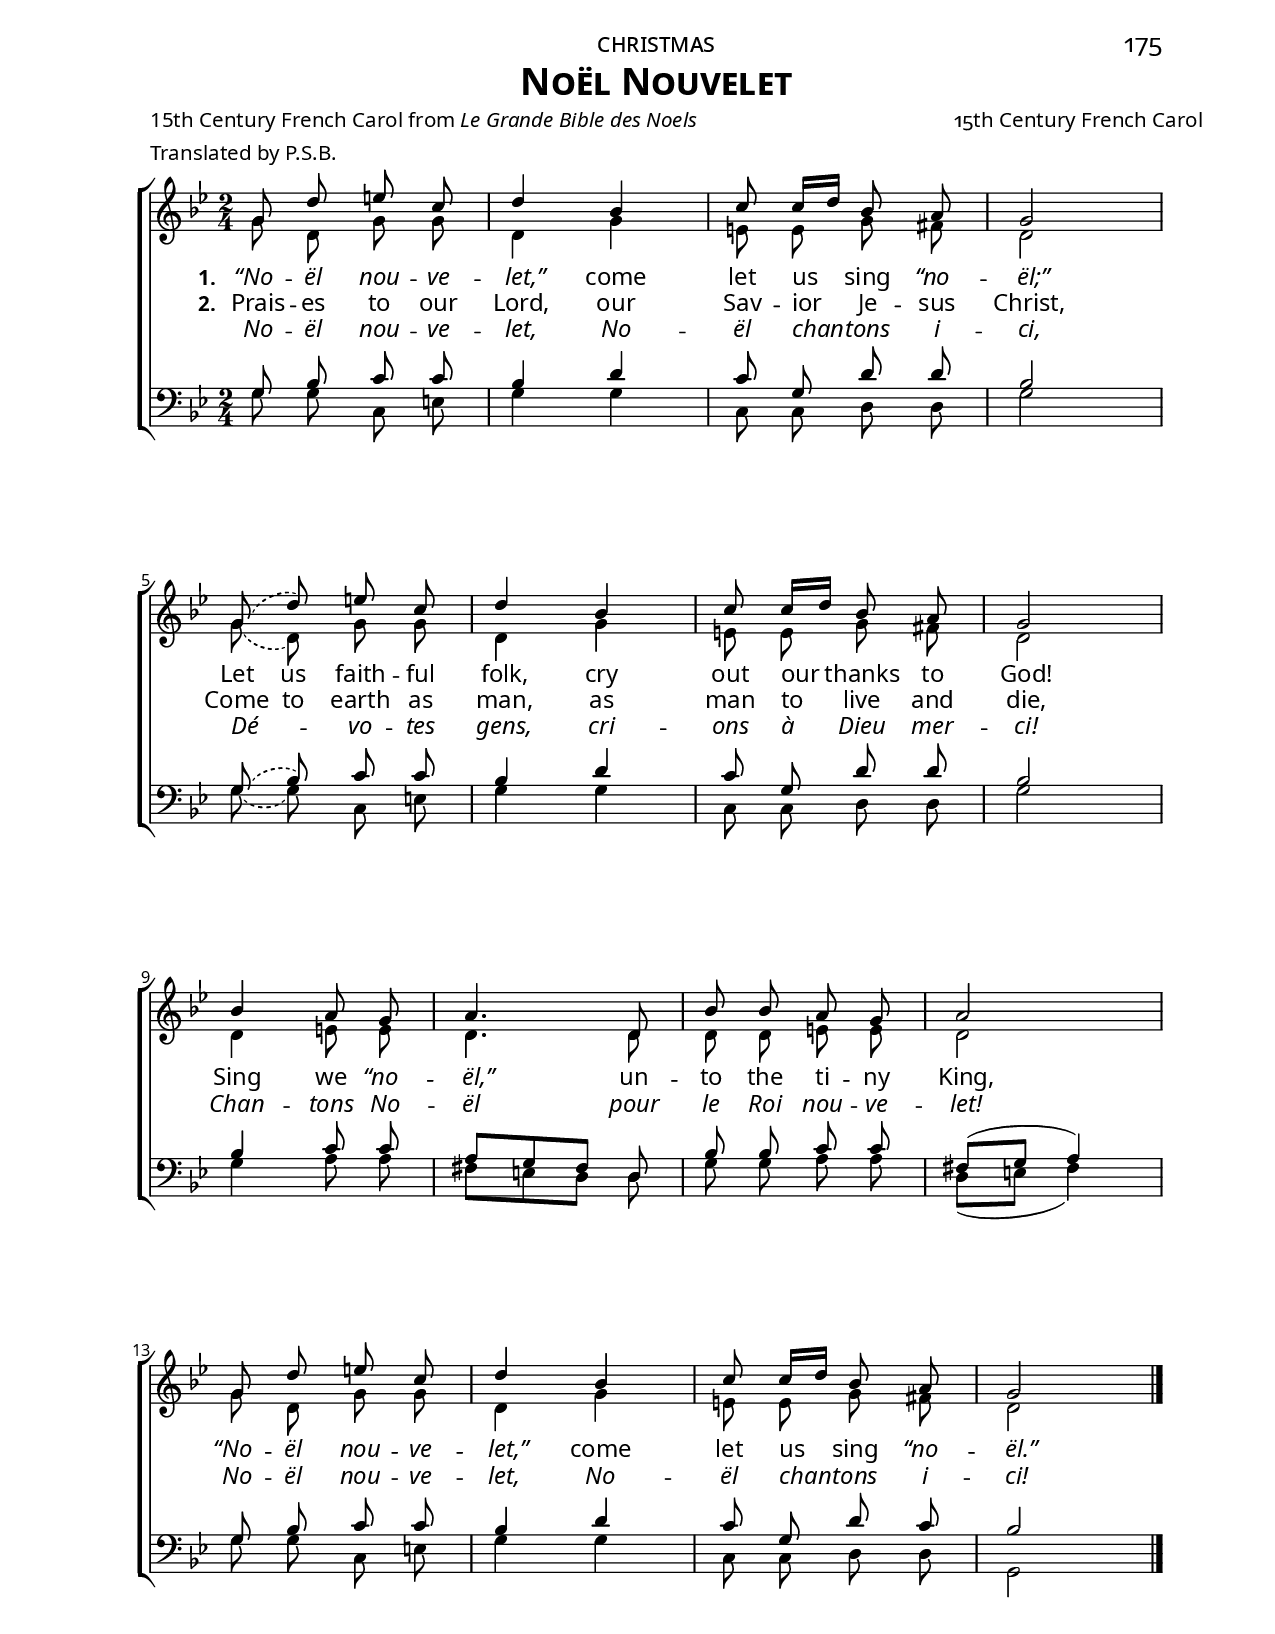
\version "2.14.2"
\include "util.ly"
\header {
  title = \markup{\override #'(font-name . "Garamond Premier Pro Semibold"){ \abs-fontsize #18 \smallCapsOldStyle"Noël Nouvelet"}}
  poet = \markup\column {\concat{"15th Century French Carol from "\italic "Le Grande Bible des Noels"} "Translated by P.S.B."}
  composer = \markup\oldStyleNum"15th Century French Carol"
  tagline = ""
}
\paper {
  %print-all-headers = ##t
  paper-height = 11\in
  paper-width = 8.5\in
  indent = 0\in
  %system-system-spacing = #'((basic-distance . 10) (padding . 0))
  %system-system-spacing =
  %  #'((basic-distance . 0)
  %     (minimum-distance . 0)
  %     (padding . -0.35)
  %     (stretchability . 100))
  ragged-last-bottom = ##f
  ragged-bottom = ##f
  two-sided = ##t
  inner-margin = 1\in
  outer-margin = 0.75\in
  top-margin = 0.26\in
  bottom-margin = 0.25\in
  first-page-number = #175
  print-first-page-number = ##t
  headerLine = \markup{\override #'(font-name . "Garamond Premier Pro") \smallCapsOldStyle"christmas"}
  oddHeaderMarkup = \markup\fill-line{
     \override #'(font-name . "Garamond Premier Pro")\abs-fontsize #12.5
     \combine 
        \fill-line{"" \on-the-fly #print-page-number-check-first
        \oldStylePageNum""
        }
        \fill-line{\headerLine}
  }
  evenHeaderMarkup = \markup {
     \override #'(font-name . "Garamond Premier Pro")\abs-fontsize #12.5
     \combine
        \on-the-fly #print-page-number-check-first
        \oldStylePageNum""
        \fill-line{\headerLine}
  }
}
#(set-global-staff-size 18) \paper{ #(define fonts (make-pango-font-tree "Garamond Premier Pro" "Garamond Premier Pro" "Garamond Premier Pro" (/ 18 20))) }
global = {
  \key bes \major
  \time 2/4
  \autoBeamOff
}

sopMusic = \relative c'' {
  g8 d' e c |
  d4 bes |
  c8 c16[ d] bes8 a |
  g2 | \break
  
  \slurDashed
  g8( d') e c |
  \slurSolid
  d4 bes |
  c8 c16[ d] bes8 a |
  g2 | \break
  
  bes4 a8 g |
  a4. d,8 |
  bes' bes a g |
  a2 | \break
  
  g8 d' e c |
  d4 bes |
  c8 c16[ d] bes8 a |
  g2 \bar "|."
}
sopWords = \lyricmode {
  
}

altoMusic = \relative c' {
  g'8 d g g |
  d4 g |
  e8 e g fis |
  d2 |
  
  \slurDashed
  g8( d) g g |
  \slurSolid
  d4 g |
  e8 e g fis |
  d2 |
  
  d4 e8 e |
  d4. d8 |
  d d e e |
  d2 |
  
  g8 d g g |
  d4 g |
  e8 e g fis |
  d2 \bar "|."
}
altoWords = \lyricmode {
  \dropLyricsV
  \set stanza = #"1. "
  \markup\italic “No -- \markup\italic ël \markup\italic nou -- \markup\italic ve -- \markup\italic let,”
  come let us sing \markup\italic “no -- \markup\italic ël;”
  \set ignoreMelismata = ##t
  Let us faith -- ful folk,
  \unset ignoreMelismata
  cry out our thanks to God!
  
  Sing we \markup\italic “no -- \markup\italic ël,”
  un -- to the ti -- ny King,
  \markup\italic “No -- \markup\italic ël \markup\italic nou -- \markup\italic ve -- \markup\italic let,”
  come let us sing \markup\italic “no -- \markup\italic ël.”
}
altoWordsII = \lyricmode {
  \dropLyricsV
  \set stanza = #"2. "
  Prais -- es to our Lord, our Sav -- ior Je -- sus Christ,
  \set ignoreMelismata = ##t
  Come to earth as man, 
  \unset ignoreMelismata
  as man to live and die,
  
}
altoWordsIII = \lyricmode {
  \dropLyricsV
  \markup\italic No -- \markup\italic ël \markup\italic nou -- \markup\italic ve -- \markup\italic let, \markup\italic No -- \markup\italic ël \markup\italic chan -- \markup\italic tons \markup\italic i -- \markup\italic ci,
  \markup\italic Dé -- \markup\italic vo -- \markup\italic tes \markup\italic gens, \markup\italic cri -- \markup\italic ons \markup\italic à \markup\italic Dieu \markup\italic mer -- \markup\italic ci!
  
  \markup\italic Chan -- \markup\italic tons \markup\italic No -- \markup\italic ël \markup\italic pour \markup\italic le \markup\italic Roi \markup\italic nou -- \markup\italic ve -- \markup\italic let!
  \markup\italic No -- \markup\italic ël \markup\italic nou -- \markup\italic ve -- \markup\italic let, \markup\italic No -- \markup\italic ël \markup\italic chan -- \markup\italic tons \markup\italic i -- \markup\italic ci!
}
altoWordsIV = \lyricmode {
}

tenorMusic = \relative c' {
  g8 bes c c |
  bes4 d |
  c8 g d' d |
  bes2 |
  
  \slurDashed
  g8( bes) c c |
  \slurSolid
  bes4 d |
  c8 g d' d |
  bes2 |
  
  bes4 c8 c |
  a[ g fis] d |
  bes' bes c c |
  fis,([ g] a4) |
  
  g8 bes c c |
  bes4 d |
  c8 g d' c |
  bes2 \bar "|."
}
tenorWords = \lyricmode {

}

bassMusic = \relative c' {
  g8 g c, e |
  g4 g |
  c,8 c d d |
  g2 |
  
  \slurDashed
  g8( g) c,8 e |
  \slurSolid
  g4 g |
  c,8 c d d |
  g2 |
  
  g4 a8 a |
  fis8[ e d] d8 |
  g g a a |
  d,([ e] fis4) |
  
  g8 g c, e |
  g4 g |
  c,8 c d d |
  g,2 \bar "|."
}
bassWords = \lyricmode {

}

\score {
  <<
   \new ChoirStaff <<
    \new Staff = women <<
      \new Voice = "sopranos" { \voiceOne << \global \sopMusic >> }
      \new Voice = "altos" { \voiceTwo << \global \altoMusic >> }
    >>
    \new Lyrics \with { alignAboveContext = #"women" \override VerticalAxisGroup #'nonstaff-relatedstaff-spacing = #'((basic-distance . 1))} \lyricsto "sopranos" \sopWords
    \new Lyrics = "altosIV"  \with { alignBelowContext = #"women" } \lyricsto "sopranos" \altoWordsIV
    \new Lyrics = "altosIII"  \with { alignBelowContext = #"women" } \lyricsto "sopranos" \altoWordsIII
    \new Lyrics = "altosII"  \with { alignBelowContext = #"women" } \lyricsto "sopranos" \altoWordsII
    \new Lyrics = "altos"  \with { alignBelowContext = #"women" \override VerticalAxisGroup #'nonstaff-relatedstaff-spacing = #'((basic-distance . 1)) } \lyricsto "sopranos" \altoWords
   \new Staff = men <<
      \clef bass
      \new Voice = "tenors" { \voiceOne << \global \tenorMusic >> }
      \new Voice = "basses" { \voiceTwo << \global \bassMusic >> }
    >>
    \new Lyrics \with { alignAboveContext = #"men" \override VerticalAxisGroup #'nonstaff-relatedstaff-spacing = #'((basic-distance . 1)) } \lyricsto "tenors" \tenorWords
    \new Lyrics \with { alignBelowContext = #"men" \override VerticalAxisGroup #'nonstaff-relatedstaff-spacing = #'((basic-distance . 1)) } \lyricsto "basses" \bassWords
  >>
%    \new PianoStaff << \new Staff { \new Voice { \pianoRH } } \new Staff { \clef "bass" \pianoLH } >>
  >>
  \layout {
  \context {
    \Lyrics
    \override LyricText #'font-size = #1.3
  }
    \context {
      \Score
      %\override SpacingSpanner #'base-shortest-duration = #(ly:make-moment 1 8)
      %\override SpacingSpanner #'common-shortest-duration = #(ly:make-moment 1 4)
    }
    \context {
      % Remove all empty staves
      % \Staff \RemoveEmptyStaves \override VerticalAxisGroup #'remove-first = ##t
    }
    \context {
      \Lyrics
      \override LyricText #'X-offset = #center-on-word
    }
  }
}

